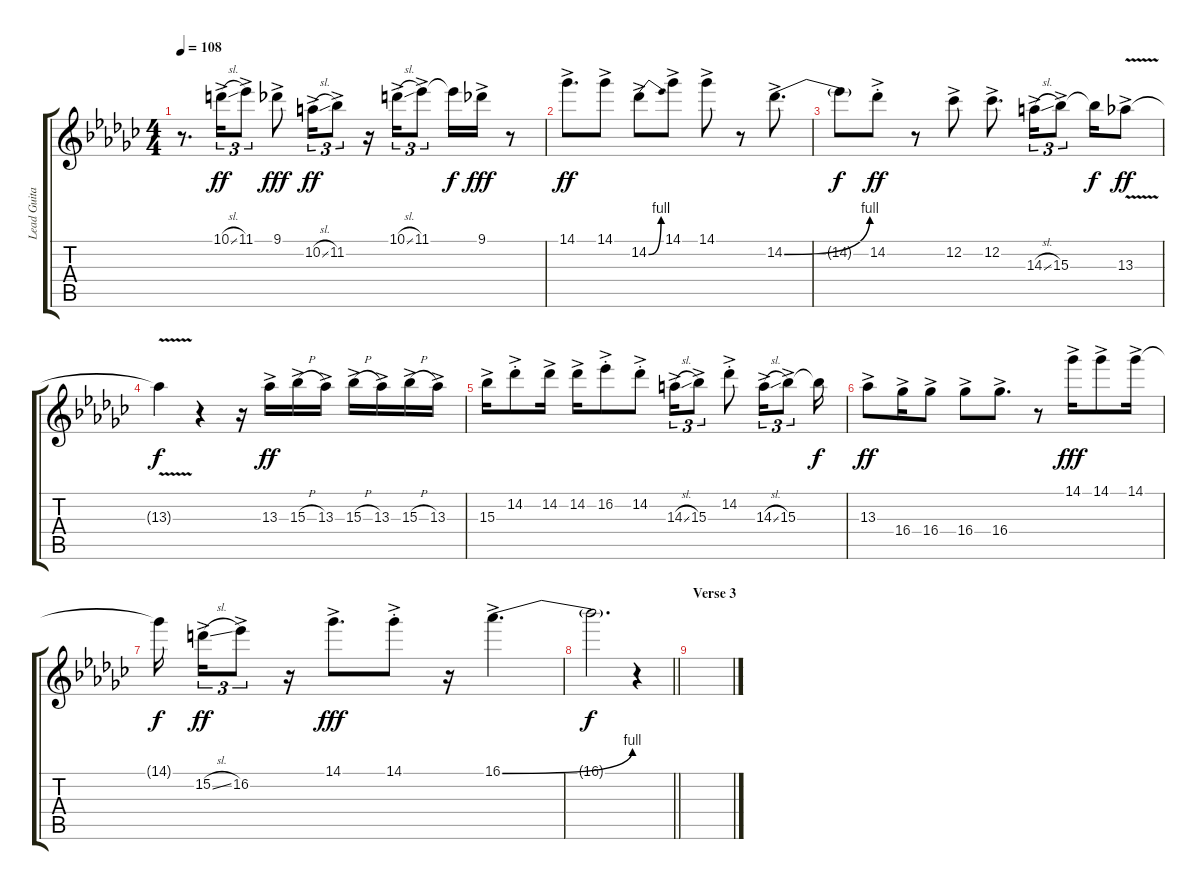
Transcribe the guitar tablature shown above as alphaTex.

\track ("Lead Guitar" "Lead Guita") {instrument electricguitarjazz bank 255}
\staff {score tabs}
\tuning (E4 B3 G3 D3 A2 E2) {hide}
\ts (4 4)
\tempo 108
\clef g2
\ks gb
r.8{d dy fff} 10.1{sl ac}.16{tu (3 2) dy ff} 11.1{ac}.8{tu (3 2)} 9.1{ac}.8{dy fff} 10.2{sl ac}.16{tu (3 2) dy ff} 11.2{ac}.8{tu (3 2)} r.16 10.1{sl ac}.16{tu (3 2)} 11.1{ac}.8{tu (3 2)} 11.1{t}.16{dy f} 9.1{ac}.16{dy fff} r.8 |
14.1{ac}.8{d dy ff} 14.1{ac}.8 14.2{be (bend 0 0 60 4) ac}.8 14.1{ac}.8 14.1{ac}.8 r.8 14.2{be (bend 0 0 60 4) ac}.8{d} |
14.2{t}.8{dy f} 14.2{ac st}.8{dy ff} r.8 12.2{ac}.8 12.2{ac}.8{d} 14.3{sl ac}.16{tu (3 2)} 15.3{ac}.8{tu (3 2)} 15.3{t}.16{dy f} 13.3{v ac}.8{dy ff} |
13.3{t}.4{dy f} r.4 r.16 13.3{ac}.16{dy ff} 15.3{h ac}.16 13.3{ac}.16 15.3{h ac}.16 13.3{ac}.16 15.3{h ac}.16 13.3{ac}.16 |
15.3{ac}.16 14.2{ac st}.8 14.2{ac}.16 14.2{ac}.16 16.2{ac st}.8 14.2{ac st}.8 14.3{sl ac}.16{tu (3 2)} 15.3{ac}.8{tu (3 2)} 14.2{ac st}.8 14.3{sl ac}.16{tu (3 2)} 15.3{ac}.8{tu (3 2)} 15.3{t}.16{dy f} |
13.3{ac}.8{dy ff} 16.4{ac}.16 16.4{ac}.8 16.4{ac}.8 16.4{ac}.8{d} r.8 14.1{ac}.16{dy fff} 14.1{ac}.8 14.1{ac}.16 |
14.1{t}.16{dy f beam splitsecondary} 15.2{sl ac}.16{tu (3 2) dy ff} 16.2{ac}.8{tu (3 2)} r.16 14.1{ac}.8{d dy fff} 14.1{ac st}.8 r.16 16.1{be (bend 0 0 60 4) ac}.4{d} |
\barLineRight lightlight
16.1{t}.2{d dy f} r.4 |
\section ("" "Verse 3")
